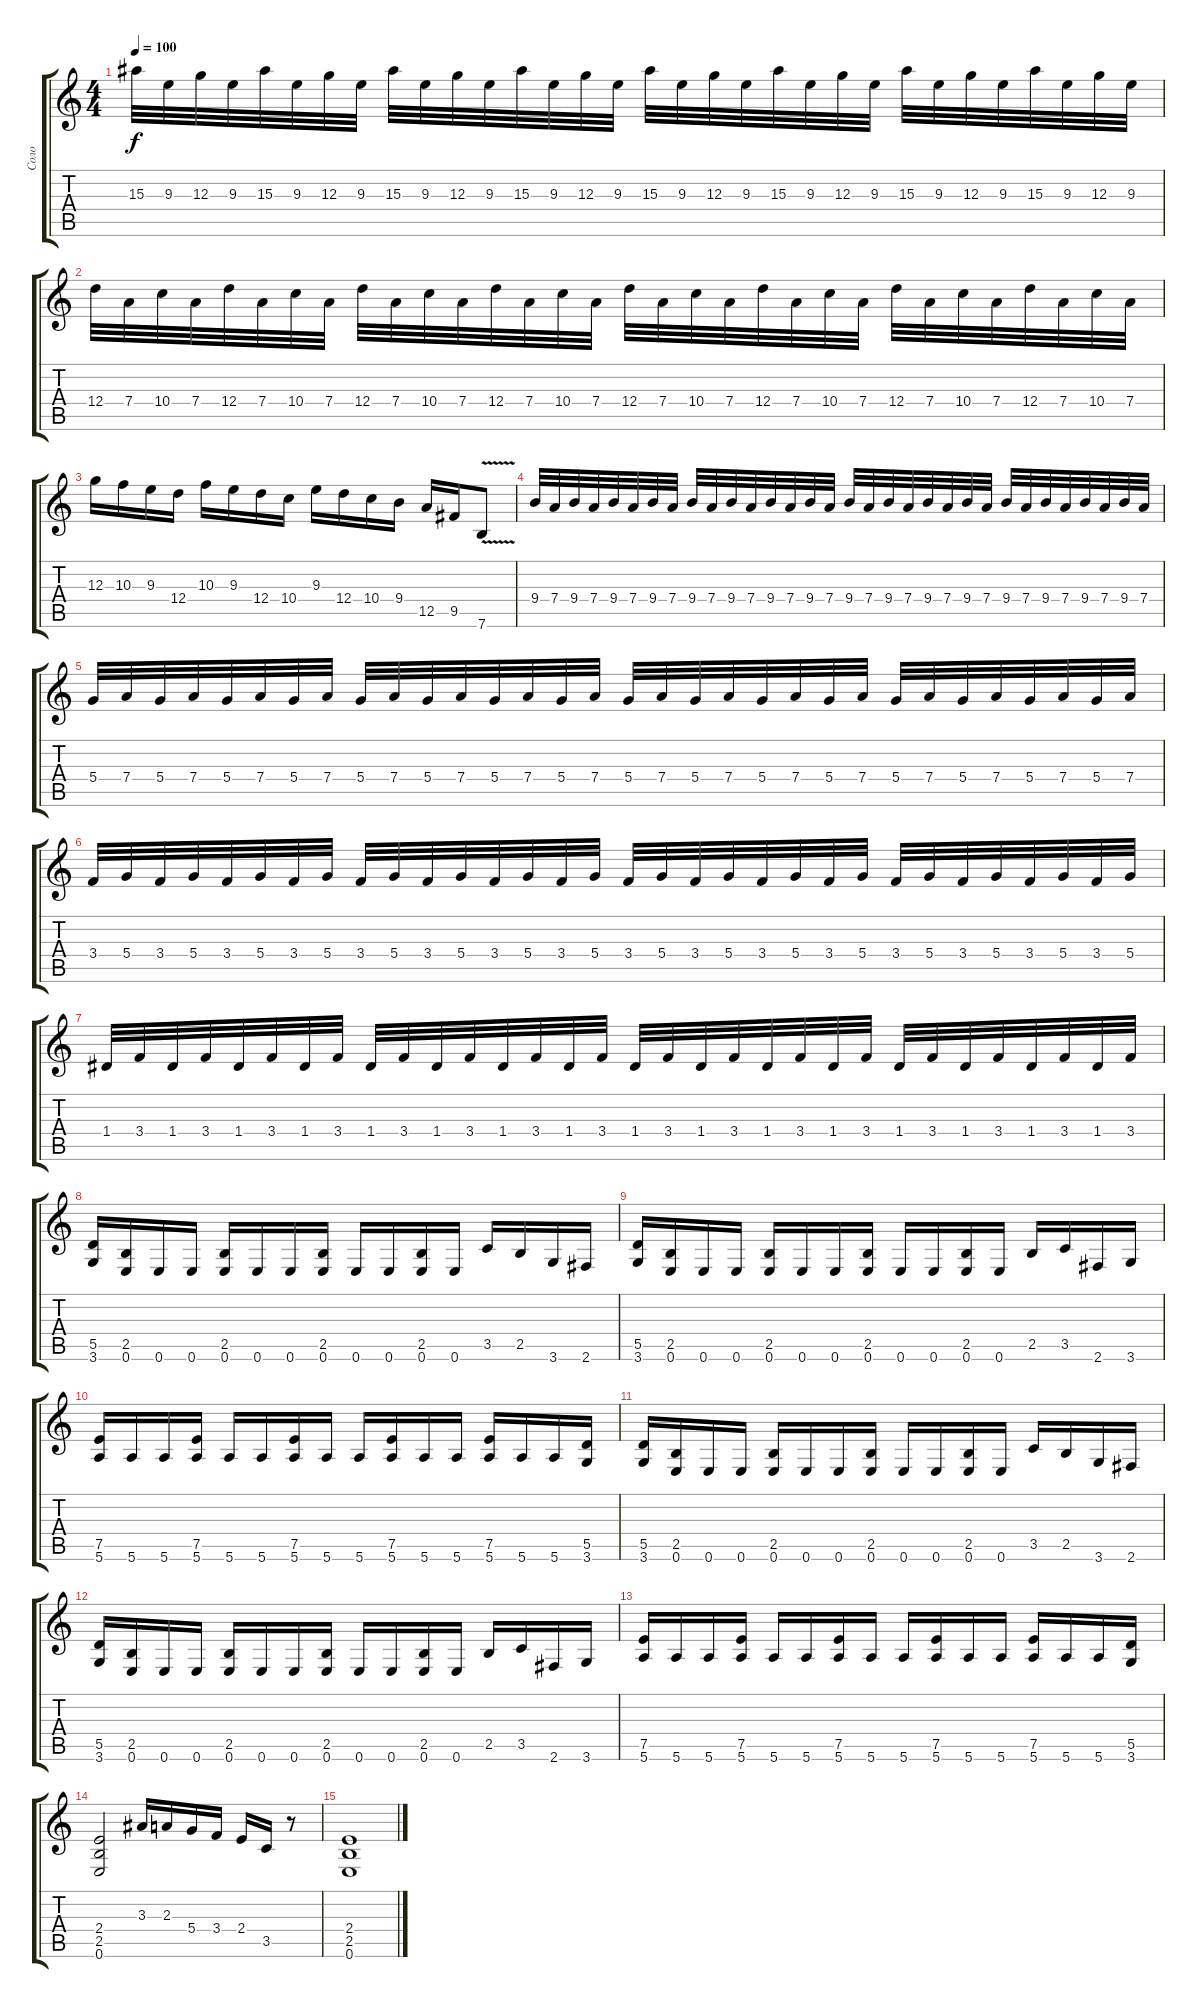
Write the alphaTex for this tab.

\track ("Соло" "Соло") {instrument distortionguitar}
\staff {score tabs}
\tuning (E4 B3 G3 D3 A2 E2) {hide}
\ts (4 4)
\tempo 100
\clef g2
\ks c
15.3.32{dy f} 9.3.32 12.3.32 9.3.32 15.3.32 9.3.32 12.3.32 9.3.32 15.3.32 9.3.32 12.3.32 9.3.32 15.3.32 9.3.32 12.3.32 9.3.32 15.3.32 9.3.32 12.3.32 9.3.32 15.3.32 9.3.32 12.3.32 9.3.32 15.3.32 9.3.32 12.3.32 9.3.32 15.3.32 9.3.32 12.3.32 9.3.32 |
12.4.32 7.4.32 10.4.32 7.4.32 12.4.32 7.4.32 10.4.32 7.4.32 12.4.32 7.4.32 10.4.32 7.4.32 12.4.32 7.4.32 10.4.32 7.4.32 12.4.32 7.4.32 10.4.32 7.4.32 12.4.32 7.4.32 10.4.32 7.4.32 12.4.32 7.4.32 10.4.32 7.4.32 12.4.32 7.4.32 10.4.32 7.4.32 |
12.3.16 10.3.16 9.3.16 12.4.16 10.3.16 9.3.16 12.4.16 10.4.16 9.3.16 12.4.16 10.4.16 9.4.16 12.5.16 9.5.16 7.6{v}.8 |
9.4.32 7.4.32 9.4.32 7.4.32 9.4.32 7.4.32 9.4.32 7.4.32 9.4.32 7.4.32 9.4.32 7.4.32 9.4.32 7.4.32 9.4.32 7.4.32 9.4.32 7.4.32 9.4.32 7.4.32 9.4.32 7.4.32 9.4.32 7.4.32 9.4.32 7.4.32 9.4.32 7.4.32 9.4.32 7.4.32 9.4.32 7.4.32 |
5.4.32 7.4.32 5.4.32 7.4.32 5.4.32 7.4.32 5.4.32 7.4.32 5.4.32 7.4.32 5.4.32 7.4.32 5.4.32 7.4.32 5.4.32 7.4.32 5.4.32 7.4.32 5.4.32 7.4.32 5.4.32 7.4.32 5.4.32 7.4.32 5.4.32 7.4.32 5.4.32 7.4.32 5.4.32 7.4.32 5.4.32 7.4.32 |
3.4.32 5.4.32 3.4.32 5.4.32 3.4.32 5.4.32 3.4.32 5.4.32 3.4.32 5.4.32 3.4.32 5.4.32 3.4.32 5.4.32 3.4.32 5.4.32 3.4.32 5.4.32 3.4.32 5.4.32 3.4.32 5.4.32 3.4.32 5.4.32 3.4.32 5.4.32 3.4.32 5.4.32 3.4.32 5.4.32 3.4.32 5.4.32 |
1.4.32 3.4.32 1.4.32 3.4.32 1.4.32 3.4.32 1.4.32 3.4.32 1.4.32 3.4.32 1.4.32 3.4.32 1.4.32 3.4.32 1.4.32 3.4.32 1.4.32 3.4.32 1.4.32 3.4.32 1.4.32 3.4.32 1.4.32 3.4.32 1.4.32 3.4.32 1.4.32 3.4.32 1.4.32 3.4.32 1.4.32 3.4.32 |
(5.5 3.6).16 (2.5 0.6).16 0.6.16 0.6.16 (2.5 0.6).16 0.6.16 0.6.16 (2.5 0.6).16 0.6.16 0.6.16 (2.5 0.6).16 0.6.16 3.5.16 2.5.16 3.6.16 2.6.16 |
(5.5 3.6).16 (2.5 0.6).16 0.6.16 0.6.16 (2.5 0.6).16 0.6.16 0.6.16 (2.5 0.6).16 0.6.16 0.6.16 (2.5 0.6).16 0.6.16 2.5.16 3.5.16 2.6.16 3.6.16 |
(7.5 5.6).16 5.6.16 5.6.16 (7.5 5.6).16 5.6.16 5.6.16 (7.5 5.6).16 5.6.16 5.6.16 (7.5 5.6).16 5.6.16 5.6.16 (7.5 5.6).16 5.6.16 5.6.16 (5.5 3.6).16 |
(5.5 3.6).16 (2.5 0.6).16 0.6.16 0.6.16 (2.5 0.6).16 0.6.16 0.6.16 (2.5 0.6).16 0.6.16 0.6.16 (2.5 0.6).16 0.6.16 3.5.16 2.5.16 3.6.16 2.6.16 |
(5.5 3.6).16 (2.5 0.6).16 0.6.16 0.6.16 (2.5 0.6).16 0.6.16 0.6.16 (2.5 0.6).16 0.6.16 0.6.16 (2.5 0.6).16 0.6.16 2.5.16 3.5.16 2.6.16 3.6.16 |
(7.5 5.6).16 5.6.16 5.6.16 (7.5 5.6).16 5.6.16 5.6.16 (7.5 5.6).16 5.6.16 5.6.16 (7.5 5.6).16 5.6.16 5.6.16 (7.5 5.6).16 5.6.16 5.6.16 (5.5 3.6).16 |
(2.4 2.5 0.6).2 3.3.16 2.3.16 5.4.16 3.4.16 2.4.16 3.5.16 r.8 |
(2.4 2.5 0.6).1
